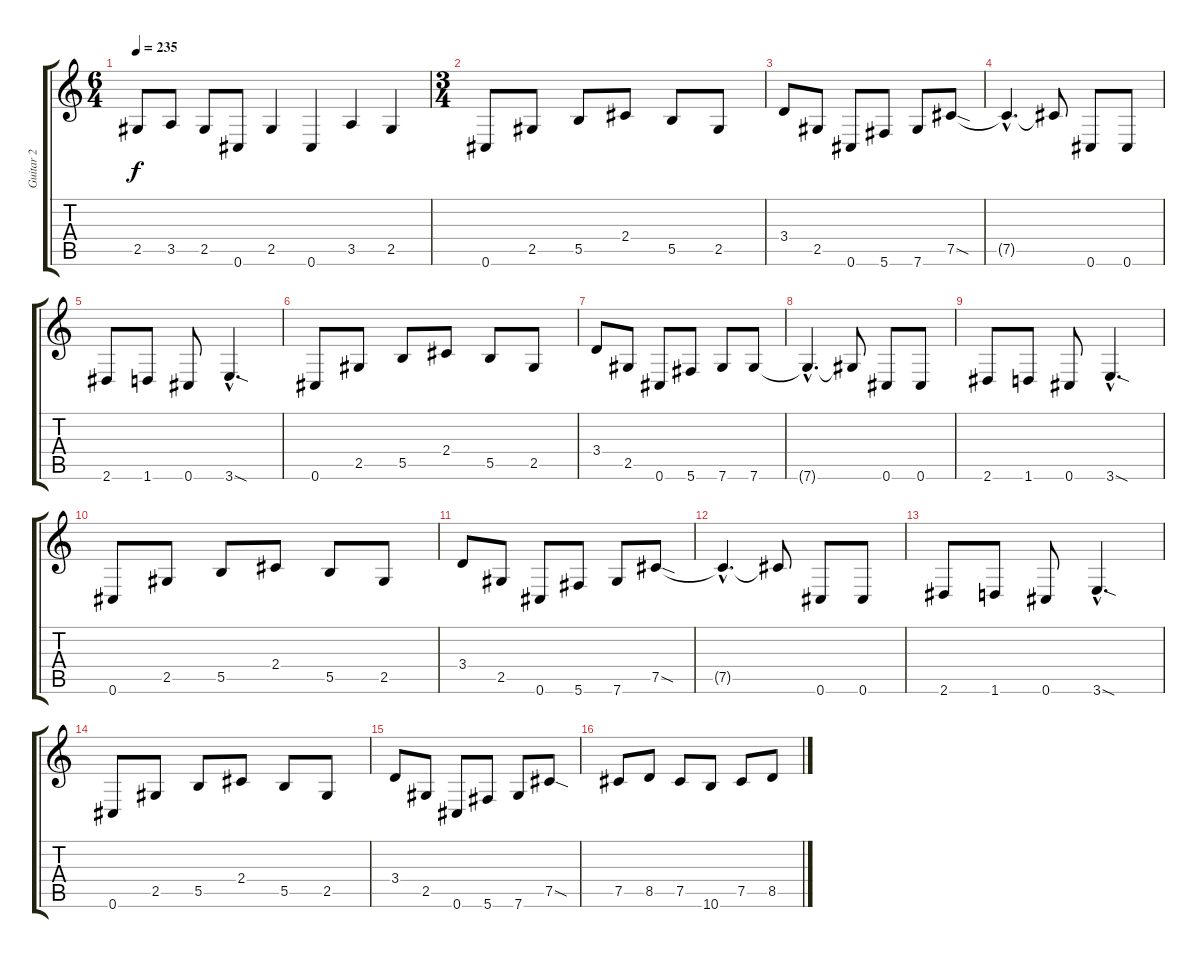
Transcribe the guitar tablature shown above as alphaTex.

\track ("Guitar 2" "Guitar 2") {instrument distortionguitar}
\staff {score tabs}
\tuning (Db4 Ab3 E3 B2 Gb2 Db2) {hide}
\ts (6 4)
\tempo 235
\clef g2
\ks c
2.5.8{dy f} 3.5.8 2.5.8 0.6.8 2.5.4 0.6.4 3.5.4 2.5.4 |
\ts (3 4)
0.6.8 2.5.8 5.5.8 2.4.8 5.5.8 2.5.8 |
3.4.8 2.5.8 0.6.8 5.6.8 7.6.8 7.5{sod}.8 |
7.5{hac t}.4{d} 7.5{t}.8 0.6.8 0.6.8 |
2.6.8 1.6.8 0.6.8 3.6{sod hac}.4{d} |
0.6.8 2.5.8 5.5.8 2.4.8 5.5.8 2.5.8 |
3.4.8 2.5.8 0.6.8 5.6.8 7.6.8 7.6.8 |
7.6{hac t}.4{d} 7.6{t}.8 0.6.8 0.6.8 |
2.6.8 1.6.8 0.6.8 3.6{sod hac}.4{d} |
0.6.8 2.5.8 5.5.8 2.4.8 5.5.8 2.5.8 |
3.4.8 2.5.8 0.6.8 5.6.8 7.6.8 7.5{sod}.8 |
7.5{hac t}.4{d} 7.5{t}.8 0.6.8 0.6.8 |
2.6.8 1.6.8 0.6.8 3.6{sod hac}.4{d} |
0.6.8 2.5.8 5.5.8 2.4.8 5.5.8 2.5.8 |
3.4.8 2.5.8 0.6.8 5.6.8 7.6.8 7.5{sod}.8 |
7.5.8 8.5.8 7.5.8 10.6.8 7.5.8 8.5.8
